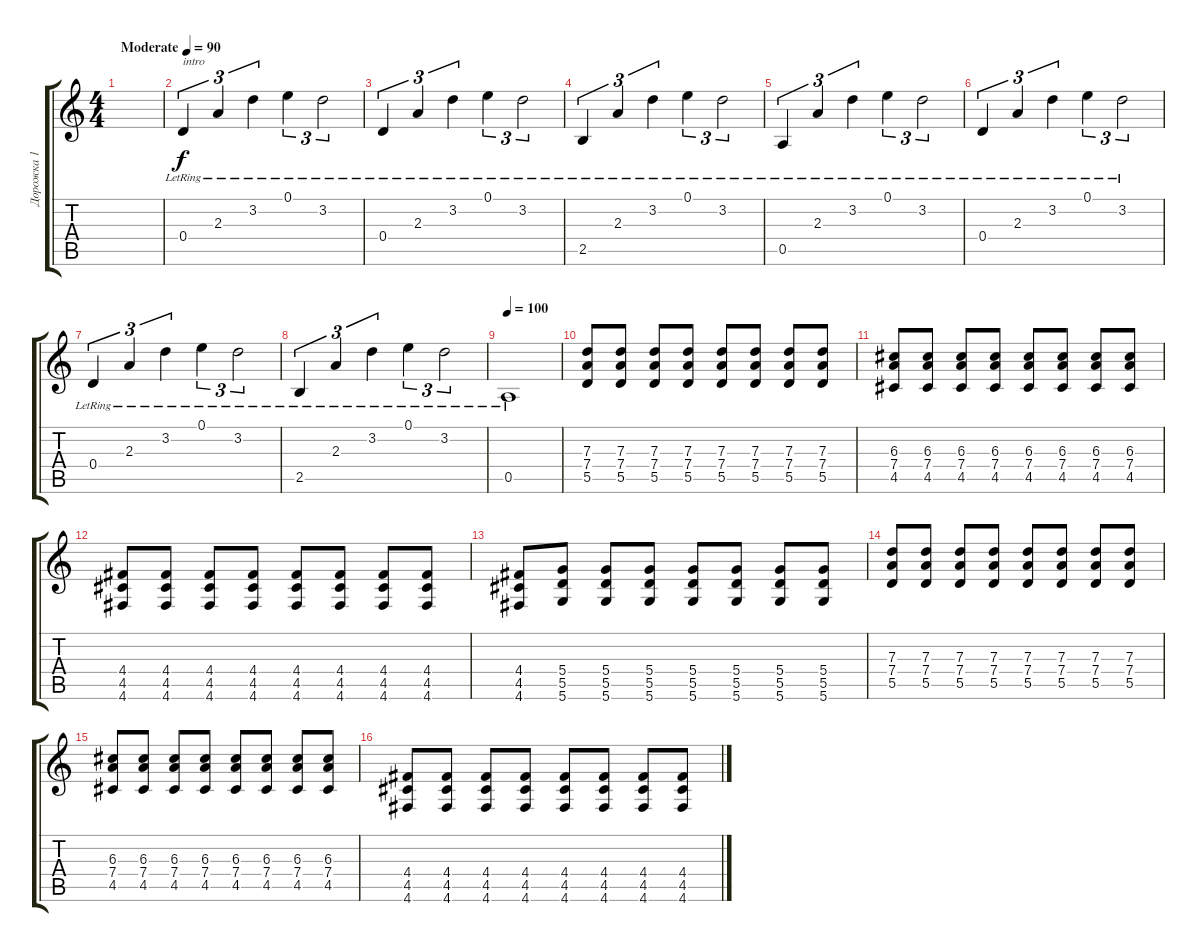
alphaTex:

\track ("Дорожка 1" "Дорожка 1") {instrument overdrivenguitar}
\staff {score tabs}
\tuning (E4 B3 G3 D3 A2 D2) {hide}
\ts (4 4)
\tempo (90 "Moderate")
\clef g2
\ks c
|
0.4{lr}.4{tu (3 2) txt "intro"} 2.3{lr}.4{tu (3 2)} 3.2{lr}.4{tu (3 2)} 0.1{lr}.4{tu (3 2)} 3.2{lr}.2{tu (3 2)} |
0.4{lr}.4{tu (3 2)} 2.3{lr}.4{tu (3 2)} 3.2{lr}.4{tu (3 2)} 0.1{lr}.4{tu (3 2)} 3.2{lr}.2{tu (3 2)} |
2.5{lr}.4{tu (3 2)} 2.3{lr}.4{tu (3 2)} 3.2{lr}.4{tu (3 2)} 0.1{lr}.4{tu (3 2)} 3.2{lr}.2{tu (3 2)} |
0.5{lr}.4{tu (3 2)} 2.3{lr}.4{tu (3 2)} 3.2{lr}.4{tu (3 2)} 0.1{lr}.4{tu (3 2)} 3.2{lr}.2{tu (3 2)} |
0.4{lr}.4{tu (3 2)} 2.3{lr}.4{tu (3 2)} 3.2{lr}.4{tu (3 2)} 0.1{lr}.4{tu (3 2)} 3.2{lr}.2{tu (3 2)} |
0.4{lr}.4{tu (3 2)} 2.3{lr}.4{tu (3 2)} 3.2{lr}.4{tu (3 2)} 0.1{lr}.4{tu (3 2)} 3.2{lr}.2{tu (3 2)} |
2.5{lr}.4{tu (3 2)} 2.3{lr}.4{tu (3 2)} 3.2{lr}.4{tu (3 2)} 0.1{lr}.4{tu (3 2)} 3.2{lr}.2{tu (3 2)} |
\tempo 100
0.5{lr}.1 |
(7.3 7.4 5.5).8 (7.3 7.4 5.5).8 (7.3 7.4 5.5).8 (7.3 7.4 5.5).8 (7.3 7.4 5.5).8 (7.3 7.4 5.5).8 (7.3 7.4 5.5).8 (7.3 7.4 5.5).8 |
(6.3 7.4 4.5).8 (6.3 7.4 4.5).8 (6.3 7.4 4.5).8 (6.3 7.4 4.5).8 (6.3 7.4 4.5).8 (6.3 7.4 4.5).8 (6.3 7.4 4.5).8 (6.3 7.4 4.5).8 |
(4.4 4.5 4.6).8 (4.4 4.5 4.6).8 (4.4 4.5 4.6).8 (4.4 4.5 4.6).8 (4.4 4.5 4.6).8 (4.4 4.5 4.6).8 (4.4 4.5 4.6).8 (4.4 4.5 4.6).8 |
(4.4 4.5 4.6).8 (5.4 5.5 5.6).8 (5.4 5.5 5.6).8 (5.4 5.5 5.6).8 (5.4 5.5 5.6).8 (5.4 5.5 5.6).8 (5.4 5.5 5.6).8 (5.4 5.5 5.6).8 |
(7.3 7.4 5.5).8 (7.3 7.4 5.5).8 (7.3 7.4 5.5).8 (7.3 7.4 5.5).8 (7.3 7.4 5.5).8 (7.3 7.4 5.5).8 (7.3 7.4 5.5).8 (7.3 7.4 5.5).8 |
(6.3 7.4 4.5).8 (6.3 7.4 4.5).8 (6.3 7.4 4.5).8 (6.3 7.4 4.5).8 (6.3 7.4 4.5).8 (6.3 7.4 4.5).8 (6.3 7.4 4.5).8 (6.3 7.4 4.5).8 |
(4.4 4.5 4.6).8 (4.4 4.5 4.6).8 (4.4 4.5 4.6).8 (4.4 4.5 4.6).8 (4.4 4.5 4.6).8 (4.4 4.5 4.6).8 (4.4 4.5 4.6).8 (4.4 4.5 4.6).8
